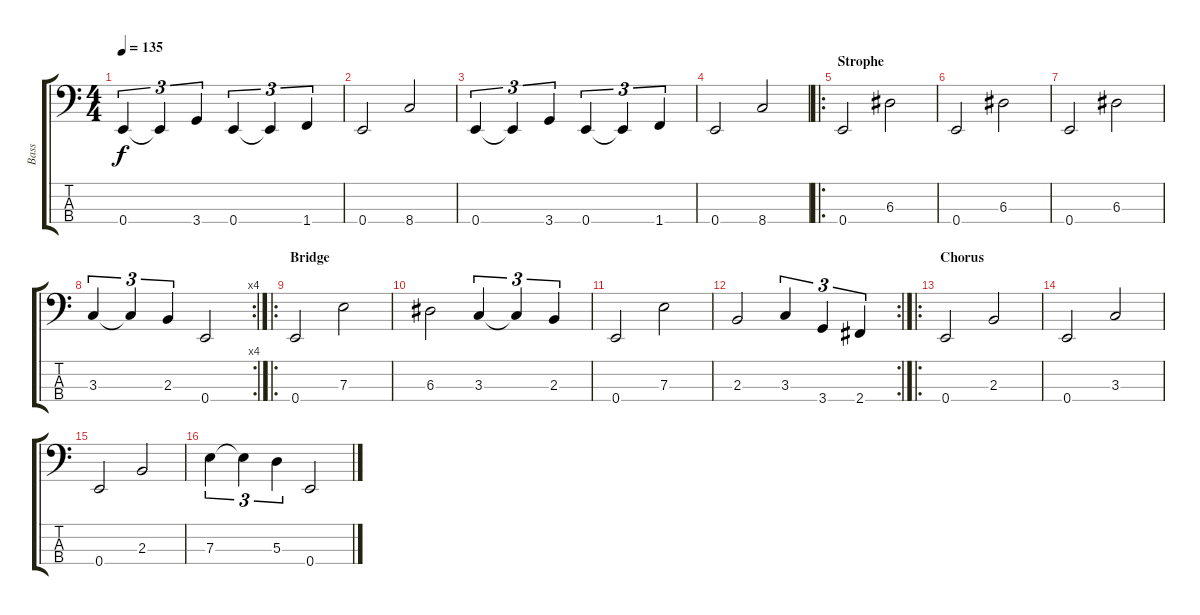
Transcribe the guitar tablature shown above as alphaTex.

\track ("Bass" "Bass") {instrument acousticguitarnylon}
\staff {score tabs}
\tuning (G2 D2 A1 E1) {hide}
\ts (4 4)
\tempo 135
\clef f4
\ks c
0.4.4{tu (3 2) dy f} 0.4{t}.4{tu (3 2)} 3.4.4{tu (3 2)} 0.4.4{tu (3 2)} 0.4{t}.4{tu (3 2)} 1.4.4{tu (3 2)} |
0.4.2 8.4.2 |
0.4.4{tu (3 2)} 0.4{t}.4{tu (3 2)} 3.4.4{tu (3 2)} 0.4.4{tu (3 2)} 0.4{t}.4{tu (3 2)} 1.4.4{tu (3 2)} |
0.4.2 8.4.2 |
\ro
\section ("" "Strophe")
0.4.2 6.3.2 |
0.4.2 6.3.2 |
0.4.2 6.3.2 |
\rc 4
3.3.4{tu (3 2)} 3.3{t}.4{tu (3 2)} 2.3.4{tu (3 2)} 0.4.2 |
\ro
\section ("" "Bridge")
0.4.2 7.3.2 |
6.3.2 3.3.4{tu (3 2)} 3.3{t}.4{tu (3 2)} 2.3.4{tu (3 2)} |
0.4.2 7.3.2 |
\rc 2
2.3.2 3.3.4{tu (3 2)} 3.4.4{tu (3 2)} 2.4.4{tu (3 2)} |
\ro
\section ("" "Chorus")
0.4.2 2.3.2 |
0.4.2 3.3.2 |
0.4.2 2.3.2 |
7.3.4{tu (3 2)} 7.3{t}.4{tu (3 2)} 5.3.4{tu (3 2)} 0.4.2
